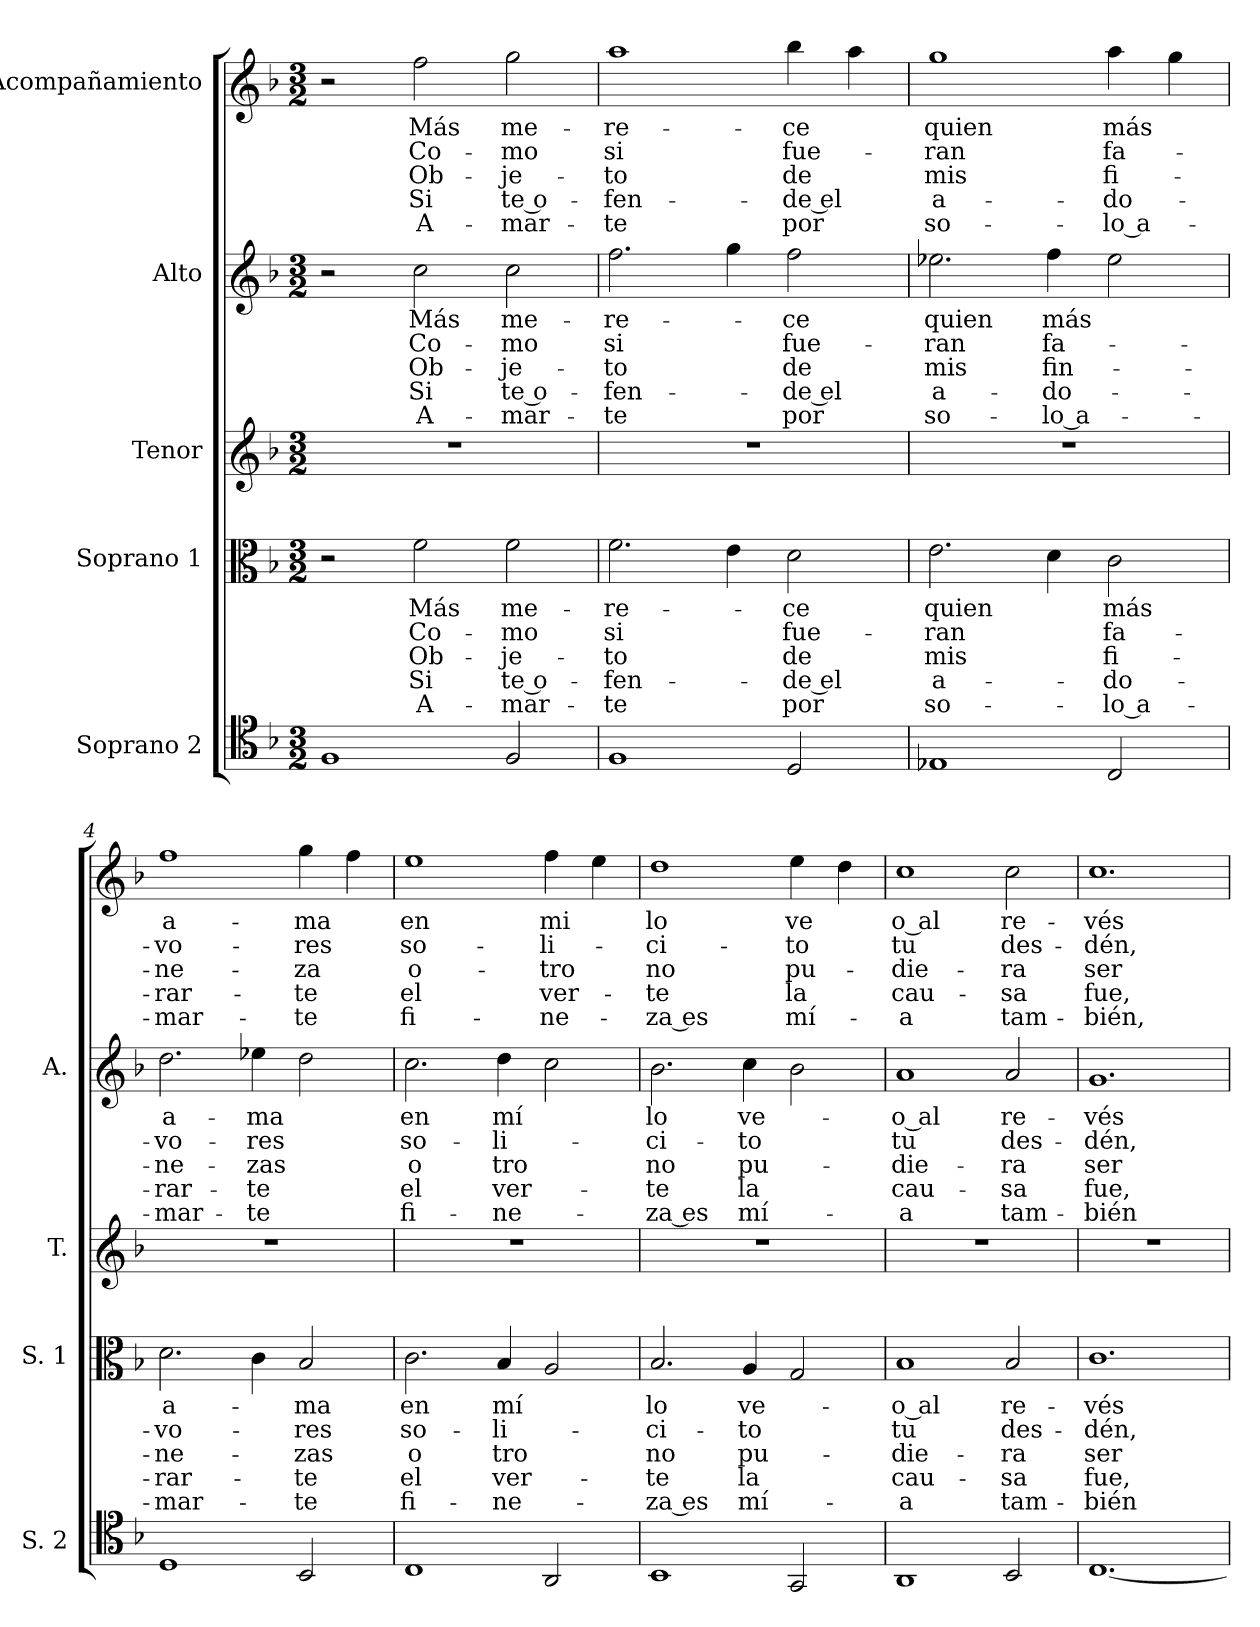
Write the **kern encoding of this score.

**kern	**kern	**text	**text	**text	**text	**text	**kern	**kern	**text	**text	**text	**text	**text	**kern	**text	**text	**text	**text	**text
*part5	*part4	*part4	*part4	*part4	*part4	*part4	*part3	*part2	*part2	*part2	*part2	*part2	*part2	*part1	*part1	*part1	*part1	*part1	*part1
*staff5	*staff4	*staff4	*staff4	*staff4	*staff4	*staff4	*staff3	*staff2	*staff2	*staff2	*staff2	*staff2	*staff2	*staff1	*staff1	*staff1	*staff1	*staff1	*staff1
*I"Soprano 2	*I"Soprano 1	*	*	*	*	*	*I"Tenor	*I"Alto	*	*	*	*	*	*I"Acompañamiento	*	*	*	*	*
*I'S. 2	*I'S. 1	*	*	*	*	*	*I'T.	*I'A.	*	*	*	*	*	*	*	*	*	*	*
*clefC4	*clefC3	*	*	*	*	*	*clefG2	*clefG2	*	*	*	*	*	*clefG2	*	*	*	*	*
*k[b-]	*k[b-]	*	*	*	*	*	*k[b-]	*k[b-]	*	*	*	*	*	*k[b-]	*	*	*	*	*
*M3/2	*M3/2	*	*	*	*	*	*M3/2	*M3/2	*	*	*	*	*	*M3/2	*	*	*	*	*
=1	=1	=1	=1	=1	=1	=1	=1	=1	=1	=1	=1	=1	=1	=1	=1	=1	=1	=1	=1
1F	2r	.	.	.	.	.	1.r	2r	.	.	.	.	.	2r	.	.	.	.	.
.	2f	Más	Co-	Ob-	Si	A-	.	2cc	Más	Co-	Ob-	Si	A-	2ff	Más	Co-	Ob-	Si	A-
2F	2f	me-	-mo	-je-	te o-	-mar-	.	2cc	me-	-mo	-je-	te o-	-mar-	2gg	me-	-mo	-je-	te o-	-mar-
=2	=2	=2	=2	=2	=2	=2	=2	=2	=2	=2	=2	=2	=2	=2	=2	=2	=2	=2	=2
1F	2.f	-re-	si	-to	-fen-	-te	1.r	2.ff	-re-	si	-to	-fen-	-te	1aa	-re-	si	-to	-fen-	-te
.	4e	.	.	.	.	.	.	4gg	.	.	.	.	.	.	.	.	.	.	.
2D	2d	-ce	fue-	de	-de el	por	.	2ff	-ce	fue-	de	-de el	por	4bb-	-ce	fue-	de	-de el	por
.	.	.	.	.	.	.	.	.	.	.	.	.	.	4aa	.	.	.	.	.
=3	=3	=3	=3	=3	=3	=3	=3	=3	=3	=3	=3	=3	=3	=3	=3	=3	=3	=3	=3
1E-X	2.e	quien	-ran	mis	a-	so-	1.r	2.ee-X	quien	-ran	mis	a-	so-	1gg	quien	-ran	mis	a-	so-
.	4d	.	.	.	.	.	.	4ff	más	fa-	fin-	-do-	-lo a-	.	.	.	.	.	.
2C	2c	más	fa-	fi-	-do-	-lo a-	.	2ee-	.	.	.	.	.	4aa	más	fa-	fi-	-do-	-lo a-
.	.	.	.	.	.	.	.	.	.	.	.	.	.	4gg	.	.	.	.	.
=4	=4	=4	=4	=4	=4	=4	=4	=4	=4	=4	=4	=4	=4	=4	=4	=4	=4	=4	=4
1D	2.d	a-	-vo-	-ne-	-rar-	-mar-	1.r	2.dd	a-	-vo-	-ne-	-rar-	-mar-	1ff	a-	-vo-	-ne-	-rar-	-mar-
.	4c	.	.	.	.	.	.	4ee-X	-ma	-res	-zas	-te	-te	.	.	.	.	.	.
2BB-	2B-	-ma	-res	-zas	-te	-te	.	2dd	.	.	.	.	.	4gg	-ma	-res	-za	-te	-te
.	.	.	.	.	.	.	.	.	.	.	.	.	.	4ff	.	.	.	.	.
=5	=5	=5	=5	=5	=5	=5	=5	=5	=5	=5	=5	=5	=5	=5	=5	=5	=5	=5	=5
1C	2.c	en	so-	o	el	fi-	1.r	2.cc	en	so-	o	el	fi-	1ee	en	so-	o-	el	fi-
.	4B-	mí	-li-	-tro	ver-	-ne-	.	4dd	mí	-li-	-tro	ver-	-ne-	.	.	.	.	.	.
2AA	2A	.	.	.	.	.	.	2cc	.	.	.	.	.	4ff	mi	-li-	-tro	ver-	-ne-
.	.	.	.	.	.	.	.	.	.	.	.	.	.	4ee	.	.	.	.	.
!!LO:PB:g=z
=6	=6	=6	=6	=6	=6	=6	=6	=6	=6	=6	=6	=6	=6	=6	=6	=6	=6	=6	=6
1BB-	2.B-	lo	-ci-	no	-te	-za es	1.r	2.b-	lo	-ci-	no	-te	-za es	1dd	lo	-ci-	no	-te	-za es
.	4A	-ve-	-to	pu-	la	mí-	.	4cc	-ve-	-to	pu-	la	mí-	.	.	.	.	.	.
2GG	2G	.	.	.	.	.	.	2b-	.	.	.	.	.	4ee	ve	-to	pu-	la	mí-
.	.	.	.	.	.	.	.	.	.	.	.	.	.	4dd	.	.	.	.	.
=7	=7	=7	=7	=7	=7	=7	=7	=7	=7	=7	=7	=7	=7	=7	=7	=7	=7	=7	=7
1AA	1B-	-o al	tu	-die-	cau-	-a	1.r	1a	-o al	tu	-die-	cau-	-a	1cc	o al	tu	-die-	cau-	-a
2BB-	2B-	re-	des-	-ra	-sa	tam-	.	2a	re-	des-	-ra	-sa	tam-	2cc	re-	des-	-ra	-sa	tam-
=8	=8	=8	=8	=8	=8	=8	=8	=8	=8	=8	=8	=8	=8	=8	=8	=8	=8	=8	=8
[1.C	1.c	-vés	-dén,	ser	fue,	-bién	1.r	1.g	-vés	-dén,	ser	fue,	-bién	1.cc	-vés	-dén,	ser	fue,	-bién,
=	=	=	=	=	=	=	=	=	=	=	=	=	=	=	=	=	=	=	=
*-	*-	*-	*-	*-	*-	*-	*-	*-	*-	*-	*-	*-	*-	*-	*-	*-	*-	*-	*-
